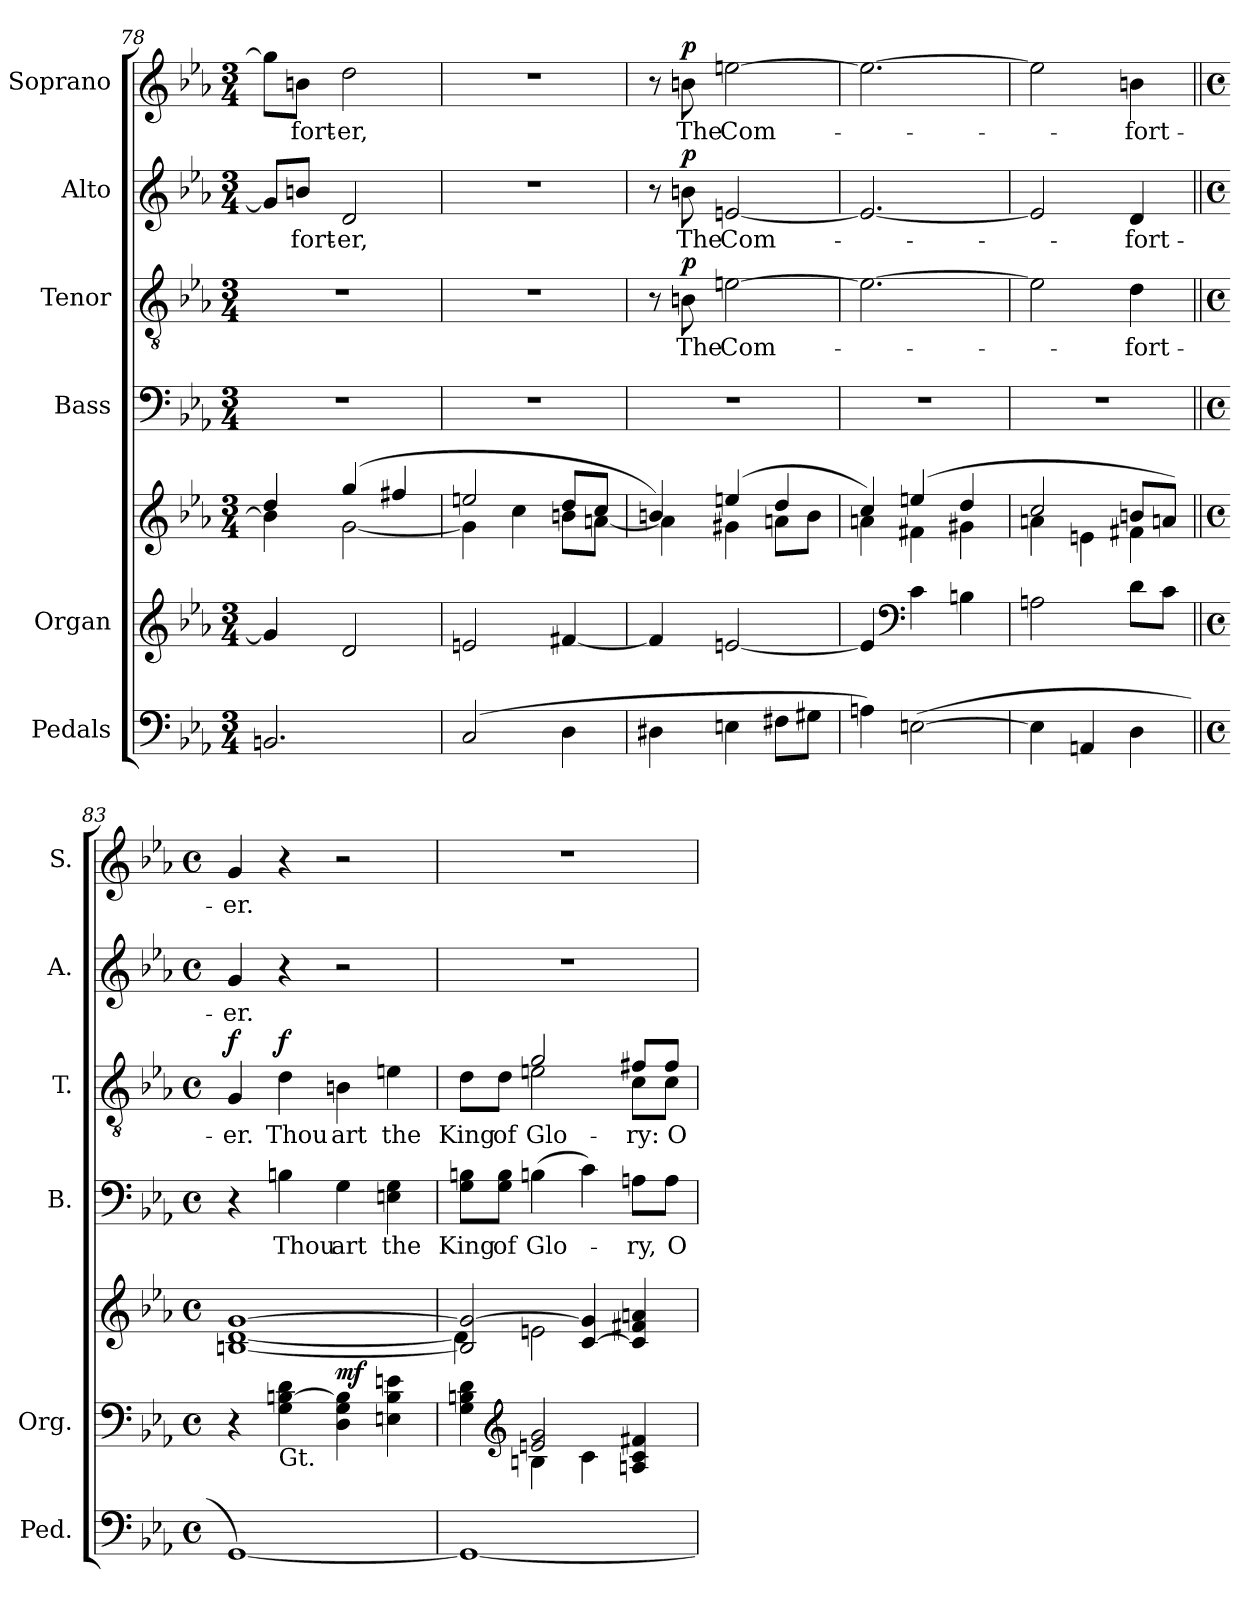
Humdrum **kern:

**kern	**kern	**kern	**dynam	**kern	**text	**kern	**text	**dynam	**kern	**text	**dynam	**kern	**text	**dynam
*part6	*part5	*part5	*part5	*part4	*part4	*part3	*part3	*part3	*part2	*part2	*part2	*part1	*part1	*part1
*staff7	*staff6	*staff5	*staff5/6	*staff4	*staff4	*staff3	*staff3	*staff3	*staff2	*staff2	*staff2	*staff1	*staff1	*staff1
*I"Pedals	*I"Organ	*	*	*I"Bass	*	*I"Tenor	*	*	*I"Alto	*	*	*I"Soprano	*	*
*I'Ped.	*I'Org.	*	*	*I'B.	*	*I'T.	*	*	*I'A.	*	*	*I'S.	*	*
*clefF4	*clefG2	*clefG2	*	*clefF4	*	*clefGv2	*	*	*clefG2	*	*	*clefG2	*	*
*	*	*	*	*	*	*ITrd7c12	*	*	*	*	*	*	*	*
*k[b-e-a-]	*k[b-e-a-]	*k[b-e-a-]	*	*k[b-e-a-]	*	*k[b-e-a-]	*	*	*k[b-e-a-]	*	*	*k[b-e-a-]	*	*
*E-:	*E-:	*E-:	*	*E-:	*	*E-:	*	*	*E-:	*	*	*E-:	*	*
*M3/4	*M3/4	*M3/4	*	*M3/4	*	*M3/4	*	*	*M3/4	*	*	*M3/4	*	*
=78	=78	=78	=78	=78	=78	=78	=78	=78	=78	=78	=78	=78	=78	=78
*	*	*^	*	*	*	*	*	*	*	*	*	*	*	*
!	!	!	!	!	!LO:N:vis=1	!	!LO:N:vis=1	!	!	!	!	!	!	!	!
2.BBni/	4gi/]	4ddi/	4bi\]	.	2.r	.	2.r	.	.	8gi/L]	.	.	8ggi\L]	.	.
!	!	!	!	!	!	!	!	!	!	!	!LO:LY:b:color=#000000	!	!	!	!
!	!	!	!	!	!	!	!	!	!	!	!	!	!	!LO:LY:b:color=#000000	!
.	.	.	.	.	.	.	.	.	.	8bni/J	-fort-	.	8bni\J	-fort-	.
!	!	!	!	!	!	!	!	!	!	!	!LO:LY:b:color=#000000	!	!	!	!
!	!	!	!	!	!	!	!	!	!	!	!	!	!	!LO:LY:b:color=#000000	!
.	2di/	(4ggi/	[2gi\	.	.	.	.	.	.	2di/	-er,	.	2ddi\	-er,	.
.	.	4ff#Xi/	.	.	.	.	.	.	.	.	.	.	.	.	.
=79	=79	=79	=79	=79	=79	=79	=79	=79	=79	=79	=79	=79	=79	=79	=79
!	!	!	!	!	!LO:N:vis=1	!	!LO:N:vis=1	!	!	!LO:N:vis=1	!	!	!LO:N:vis=1	!	!
(2Ci/	2eni/	2eeni/	4gi\]	.	2.r	.	2.r	.	.	2.r	.	.	2.r	.	.
.	.	.	4cci\	.	.	.	.	.	.	.	.	.	.	.	.
4Di\	[4f#Xi/	8ddi/L	8bni\L	.	.	.	.	.	.	.	.	.	.	.	.
.	.	8cci/J	[8ani\J	.	.	.	.	.	.	.	.	.	.	.	.
!!LO:PB:g=z
=80	=80	=80	=80	=80	=80	=80	=80	=80	=80	=80	=80	=80	=80	=80	=80
!	!	!	!	!	!LO:N:vis=1	!	!	!	!	!	!	!	!	!	!
4D#Xi\	4f#i/]	4bni/)	4ai\]	.	2.r	.	8r	.	.	8r	.	.	8r	.	.
!	!	!	!	!	!	!	!	!LO:LY:b:color=#000000	!	!	!	!	!	!	!
!	!	!	!	!	!	!	!	!	!	!	!LO:LY:b:color=#000000	!	!	!	!
!	!	!	!	!	!	!	!	!	!	!	!	!	!	!LO:LY:b:color=#000000	!
.	.	.	.	.	.	.	8BBni\	The	p	8bni\	The	p	8bni\	The	p
!	!	!	!	!	!	!	!	!LO:LY:b:color=#000000	!	!	!	!	!	!	!
!	!	!	!	!	!	!	!	!	!	!	!LO:LY:b:color=#000000	!	!	!	!
!	!	!	!	!	!	!	!	!	!	!	!	!	!	!LO:LY:b:color=#000000	!
4Eni\	[2eni/	(4eeni/	4g#Xi\	.	.	.	[2Eni\	Com-	.	[2eni/	Com-	.	[2eeni\	Com-	.
8F#Xi\L	.	4ddi/	8ani\L	.	.	.	.	.	.	.	.	.	.	.	.
8G#Xi\J	.	.	8bi\J	.	.	.	.	.	.	.	.	.	.	.	.
=81	=81	=81	=81	=81	=81	=81	=81	=81	=81	=81	=81	=81	=81	=81	=81
!	!	!	!	!	!LO:N:vis=1	!	!	!	!	!	!	!	!	!	!
4Ani\)	4ei/]	4cci/)	4ani\	.	2.r	.	2.Ei\_	.	.	2.ei/_	.	.	2.eei\_	.	.
*	*clefF4	*	*	*	*	*	*	*	*	*	*	*	*	*	*
([2Eni\	4ci\	(4eeni/	4f#Xi\	.	.	.	.	.	.	.	.	.	.	.	.
.	4Bni\	4ddi/	4g#Xi\	.	.	.	.	.	.	.	.	.	.	.	.
=82	=82	=82	=82	=82	=82	=82	=82	=82	=82	=82	=82	=82	=82	=82	=82
!	!	!	!	!	!LO:N:vis=1	!	!	!	!	!	!	!	!	!	!
4Ei\]	2Ani\	2cci/	4ani\	.	2.r	.	2Ei\]	.	.	2ei/]	.	.	2eei\]	.	.
4AAni/	.	.	4eni\	.	.	.	.	.	.	.	.	.	.	.	.
!	!	!	!	!	!	!	!	!LO:LY:b:color=#000000	!	!	!	!	!	!	!
!	!	!	!	!	!	!	!	!	!	!	!LO:LY:b:color=#000000	!	!	!	!
!	!	!	!	!	!	!	!	!	!	!	!	!	!	!LO:LY:b:color=#000000	!
4Di\	8di\L	8bni/L	4f#Xi\	.	.	.	4Di\	-fort-	.	4di/	-fort-	.	4bni\	-fort-	.
.	8ci\J	8ani/J)	.	.	.	.	.	.	.	.	.	.	.	.	.
*	*	*v	*v	*	*	*	*	*	*	*	*	*	*	*	*
=83||	=83||	=83||	=83||	=83||	=83||	=83||	=83||	=83||	=83||	=83||	=83||	=83||	=83||	=83||
*M4/4	*M4/4	*M4/4	*	*M4/4	*	*M4/4	*	*	*M4/4	*	*	*M4/4	*	*
*met(c)	*met(c)	*met(c)	*	*met(c)	*	*met(c)	*	*	*met(c)	*	*	*met(c)	*	*
!	!	!	!	!	!	!	!LO:LY:b:color=#000000	!	!	!	!	!	!	!
!	!	!	!	!	!	!	!	!	!	!LO:LY:b:color=#000000	!	!	!	!
!	!	!	!	!	!	!	!	!	!	!	!	!	!LO:LY:b:color=#000000	!
[1GGi)	4r	[1Bni [1di [1gi	.	4r	.	4GGi/	-er.	f	4gi/	-er.	.	4gi/	-er.	.
!	!	!	!	!	!LO:LY:b:color=#000000	!	!	!	!	!	!	!	!	!
!	!LO:TX:b:t=Gt.	!	!	!	!	!	!	!	!	!	!	!	!	!
!	!	!	!	!	!	!	!LO:LY:b:color=#000000	!	!	!	!	!	!	!
.	4Gi\ [4Bni 4di	.	.	4Bni\	Thou	4Di\	Thou	f	4r	.	.	4r	.	.
!	!	!	!	!	!LO:LY:b:color=#000000	!	!	!	!	!	!	!	!	!
!	!	!	!	!	!	!	!LO:LY:b:color=#000000	!	!	!	!	!	!	!
.	4Di\ 4Gi 4Bi]	.	mf	4Gi\	art	4BBni\	art	.	2r	.	.	2r	.	.
!	!	!	!	!	!LO:LY:b:color=#000000	!	!	!	!	!	!	!	!	!
!	!	!	!	!	!	!	!LO:LY:b:color=#000000	!	!	!	!	!	!	!
.	4Eni\ 4Bi 4eni	.	.	4Eni\ 4Gi	the	4Eni\	the	.	.	.	.	.	.	.
=84	=84	=84	=84	=84	=84	=84	=84	=84	=84	=84	=84	=84	=84	=84
*	*^	*^	*	*	*	*	*	*	*	*	*	*	*	*
!	!	!	!	!	!	!	!LO:LY:b:color=#000000	!	!	!	!	!	!	!	!	!
!	!	!	!	!	!	!	!	!	!LO:LY:b:color=#000000	!	!	!	!	!	!	!
*	*	*	*	*	*	*	*	*^	*	*	*	*	*	*	*	*
1GGi_	4ryy	4Gi\ 4Bni 4di	2Bi/] 2gi_	4di\]	.	8Gi\ 8BniL	King	8Di\L	4ryy	King	.	1r	.	.	1r	.	.
!	!	!	!	!	!	!	!LO:LY:b:color=#000000	!	!	!	!	!	!	!	!	!	!
!	!	!	!	!	!	!	!	!	!	!LO:LY:b:color=#000000	!	!	!	!	!	!	!
.	.	.	.	.	.	8Gi\ 8BiJ	of	8Di\J	.	of	.	.	.	.	.	.	.
*	*clefG2	*	*	*	*	*	*	*	*	*	*	*	*	*	*	*	*
!	!	!	!	!	!	!	!LO:LY:b:color=#000000	!	!	!	!	!	!	!	!	!	!
!	!	!	!	!	!	!	!	!	!	!LO:LY:b:color=#000000	!	!	!	!	!	!	!
.	2eni/ 2gi	4Bni\	.	2eni\	.	(4Bni\	Glo-	2Gi/	2Eni\	Glo-	.	.	.	.	.	.	.
.	.	4ci\	[4ci/ 4gi]	.	.	4ci\)	.	.	.	.	.	.	.	.	.	.	.
!	!	!	!	!	!	!	!LO:LY:b:color=#000000	!	!	!	!	!	!	!	!	!	!
!	!	!	!	!	!	!	!	!	!	!LO:LY:b:color=#000000	!	!	!	!	!	!	!
.	4Ani/ 4ci 4f#Xi	4ryy	4ci/] 4f#Xi 4ani	4ryy	.	8Ani\L	-ry,	8F#Xi/L	8Ci\L	-ry:	.	.	.	.	.	.	.
!	!	!	!	!	!	!	!LO:LY:b:color=#000000	!	!	!	!	!	!	!	!	!	!
!	!	!	!	!	!	!	!	!	!	!LO:LY:b:color=#000000	!	!	!	!	!	!	!
.	.	.	.	.	.	8Ai\J	O	8F#i/J	8Ci\J	O	.	.	.	.	.	.	.
*	*v	*v	*	*	*	*	*	*v	*v	*	*	*	*	*	*	*	*
*	*	*v	*v	*	*	*	*	*	*	*	*	*	*	*	*
=	=	=	=	=	=	=	=	=	=	=	=	=	=	=
*-	*-	*-	*-	*-	*-	*-	*-	*-	*-	*-	*-	*-	*-	*-
